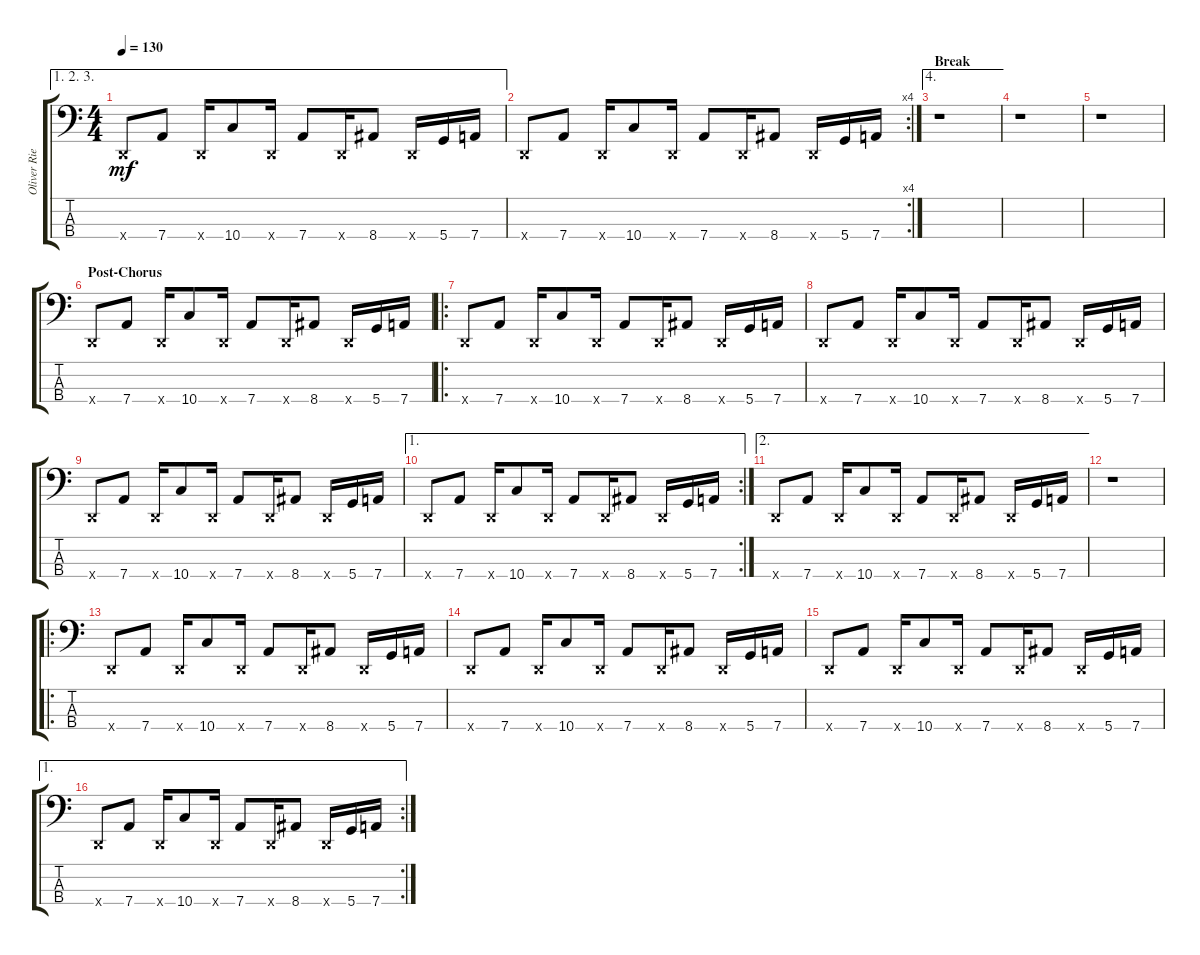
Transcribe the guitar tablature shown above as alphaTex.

\track ("Oliver Riedel" "Oliver Rie") {instrument electricbasspick}
\staff {score tabs}
\tuning (G2 D2 A1 D1) {hide}
\ae (1 2 3)
\ts (4 4)
\tempo 130
\clef f4
\ks c
0.4{x}.8{dy mf} 7.4.8 0.4{x}.16 10.4.8 0.4{x}.16 7.4.8 0.4{x}.16 8.4.8 0.4{x}.16 5.4.16 7.4.16 |
\rc 4
0.4{x}.8 7.4.8 0.4{x}.16 10.4.8 0.4{x}.16 7.4.8 0.4{x}.16 8.4.8 0.4{x}.16 5.4.16 7.4.16 |
\ae 4
\section ("" "Break")
r.1 |
r.1 |
r.1 |
\section ("" "Post-Chorus")
0.4{x}.8 7.4.8 0.4{x}.16 10.4.8 0.4{x}.16 7.4.8 0.4{x}.16 8.4.8 0.4{x}.16 5.4.16 7.4.16 |
\ro
0.4{x}.8 7.4.8 0.4{x}.16 10.4.8 0.4{x}.16 7.4.8 0.4{x}.16 8.4.8 0.4{x}.16 5.4.16 7.4.16 |
0.4{x}.8 7.4.8 0.4{x}.16 10.4.8 0.4{x}.16 7.4.8 0.4{x}.16 8.4.8 0.4{x}.16 5.4.16 7.4.16 |
0.4{x}.8 7.4.8 0.4{x}.16 10.4.8 0.4{x}.16 7.4.8 0.4{x}.16 8.4.8 0.4{x}.16 5.4.16 7.4.16 |
\ae 1
\rc 2
0.4{x}.8 7.4.8 0.4{x}.16 10.4.8 0.4{x}.16 7.4.8 0.4{x}.16 8.4.8 0.4{x}.16 5.4.16 7.4.16 |
\ae 2
0.4{x}.8 7.4.8 0.4{x}.16 10.4.8 0.4{x}.16 7.4.8 0.4{x}.16 8.4.8 0.4{x}.16 5.4.16 7.4.16 |
r.1 |
\ro
0.4{x}.8 7.4.8 0.4{x}.16 10.4.8 0.4{x}.16 7.4.8 0.4{x}.16 8.4.8 0.4{x}.16 5.4.16 7.4.16 |
0.4{x}.8 7.4.8 0.4{x}.16 10.4.8 0.4{x}.16 7.4.8 0.4{x}.16 8.4.8 0.4{x}.16 5.4.16 7.4.16 |
0.4{x}.8 7.4.8 0.4{x}.16 10.4.8 0.4{x}.16 7.4.8 0.4{x}.16 8.4.8 0.4{x}.16 5.4.16 7.4.16 |
\ae 1
\rc 2
0.4{x}.8 7.4.8 0.4{x}.16 10.4.8 0.4{x}.16 7.4.8 0.4{x}.16 8.4.8 0.4{x}.16 5.4.16 7.4.16
